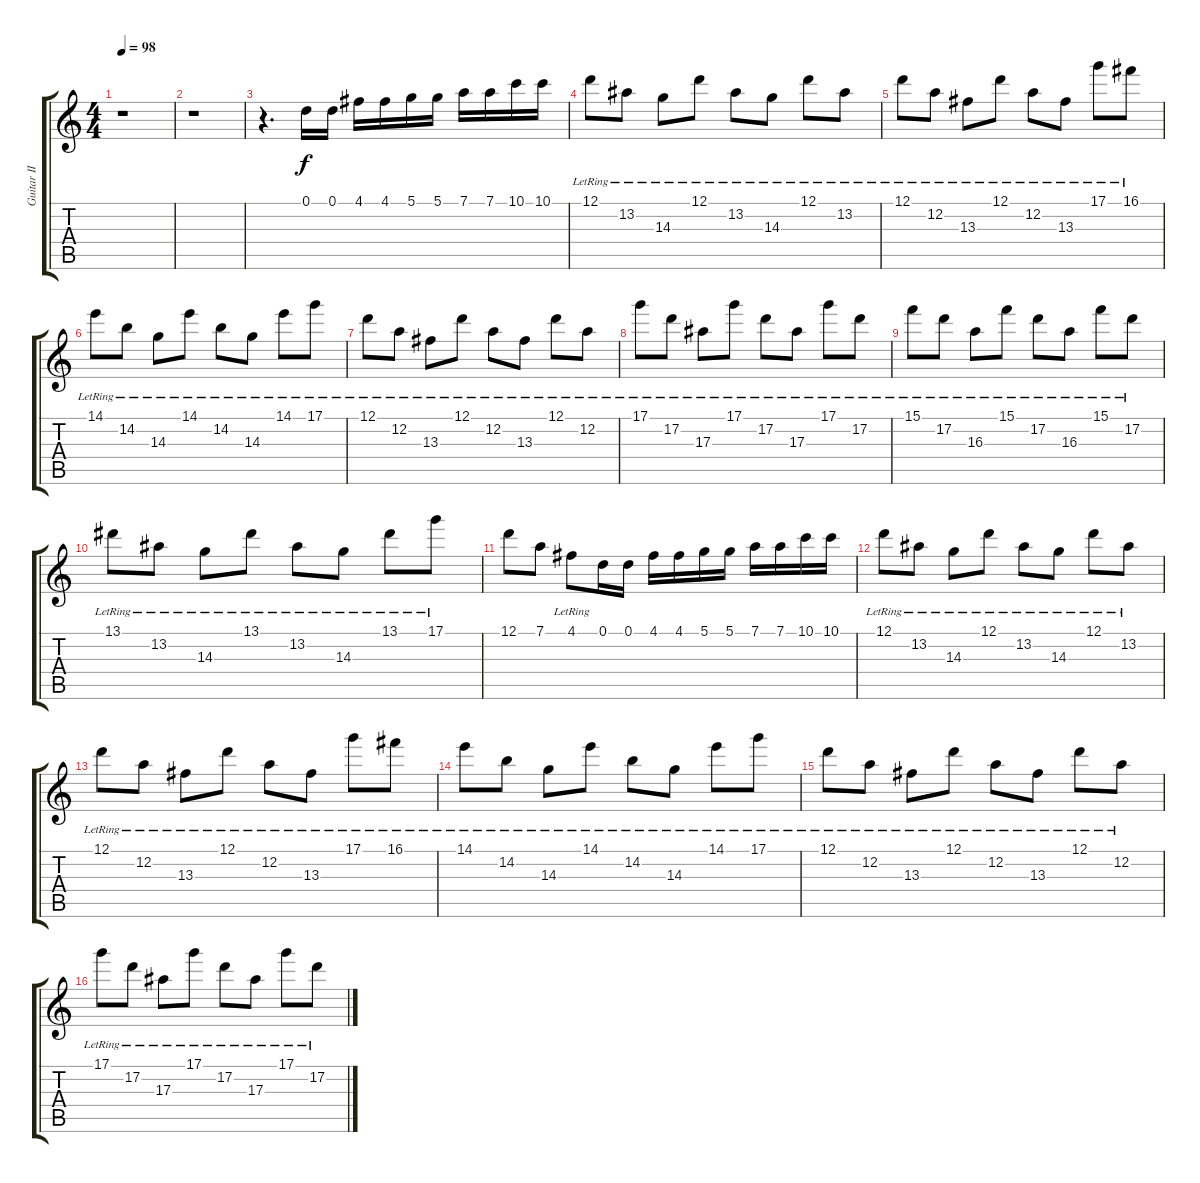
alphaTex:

\track ("Guitar II" "Guitar II") {instrument acousticguitarsteel}
\staff {score tabs}
\tuning (D4 A3 F3 C3 G2 D2) {hide}
\ts (4 4)
\tempo 98
\clef g2
\ks c
r.1{dy f} |
r.1 |
r.4{d} 0.1.16 0.1.16 4.1.16 4.1.16 5.1.16 5.1.16 7.1.16 7.1.16 10.1.16 10.1.16 |
12.1{lr}.8 13.2{lr}.8 14.3{lr}.8 12.1{lr}.8 13.2{lr}.8 14.3{lr}.8 12.1{lr}.8 13.2{lr}.8 |
12.1{lr}.8 12.2{lr}.8 13.3{lr}.8 12.1{lr}.8 12.2{lr}.8 13.3{lr}.8 17.1{lr}.8 16.1{lr}.8 |
14.1{lr}.8 14.2{lr}.8 14.3{lr}.8 14.1{lr}.8 14.2{lr}.8 14.3{lr}.8 14.1{lr}.8 17.1{lr}.8 |
12.1{lr}.8 12.2{lr}.8 13.3{lr}.8 12.1{lr}.8 12.2{lr}.8 13.3{lr}.8 12.1{lr}.8 12.2{lr}.8 |
17.1{lr}.8 17.2{lr}.8 17.3{lr}.8 17.1{lr}.8 17.2{lr}.8 17.3{lr}.8 17.1{lr}.8 17.2{lr}.8 |
15.1{lr}.8 17.2{lr}.8 16.3{lr}.8 15.1{lr}.8 17.2{lr}.8 16.3{lr}.8 15.1{lr}.8 17.2{lr}.8 |
13.1{lr}.8 13.2{lr}.8 14.3{lr}.8 13.1{lr}.8 13.2{lr}.8 14.3{lr}.8 13.1{lr}.8 17.1{lr}.8 |
12.1.8 7.1.8 4.1{lr}.8 0.1.16 0.1.16 4.1.16 4.1.16 5.1.16 5.1.16 7.1.16 7.1.16 10.1.16 10.1.16 |
12.1{lr}.8 13.2{lr}.8 14.3{lr}.8 12.1{lr}.8 13.2{lr}.8 14.3{lr}.8 12.1{lr}.8 13.2{lr}.8 |
12.1{lr}.8 12.2{lr}.8 13.3{lr}.8 12.1{lr}.8 12.2{lr}.8 13.3{lr}.8 17.1{lr}.8 16.1{lr}.8 |
14.1{lr}.8 14.2{lr}.8 14.3{lr}.8 14.1{lr}.8 14.2{lr}.8 14.3{lr}.8 14.1{lr}.8 17.1{lr}.8 |
12.1{lr}.8 12.2{lr}.8 13.3{lr}.8 12.1{lr}.8 12.2{lr}.8 13.3{lr}.8 12.1{lr}.8 12.2{lr}.8 |
17.1{lr}.8 17.2{lr}.8 17.3{lr}.8 17.1{lr}.8 17.2{lr}.8 17.3{lr}.8 17.1{lr}.8 17.2{lr}.8
